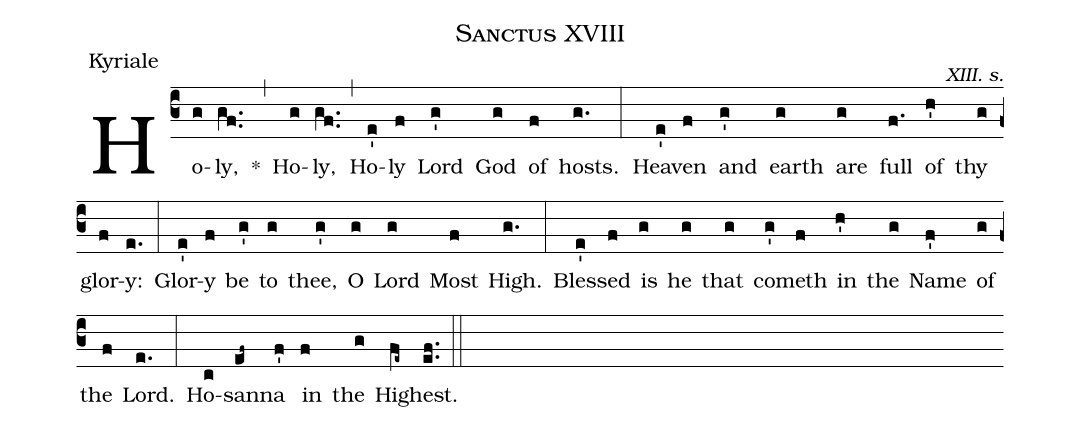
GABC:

name:Sanctus XVIII;
office-part:Kyriale;
commentary:XIII. s.;
%%
(c3) Ho(g)ly,(gf..) *(,) Ho(g)ly,(gf..) (,)

Ho(e')ly(f) Lord(g') God(g) of(f) hosts.(g.) (:)

Heav(e')en(f) and(g') earth(g) are(g) full(f.) of(h') thy(g) glor(f)y:(e.) (:)

Glor(e')y(f) be(g') to(g) thee,(g') O(g) Lord(g) Most(f) High.(g.) (:)

Bless(e')ed(f) is(g) he(g) that(g) com(g')eth(f) in(h') the(g) Name(f') of(g) the(f) Lord.(e.) (:)

Ho(c)san(ef~)na(f') in(f) the(g) High(fe~)est.(ef..) (::)
